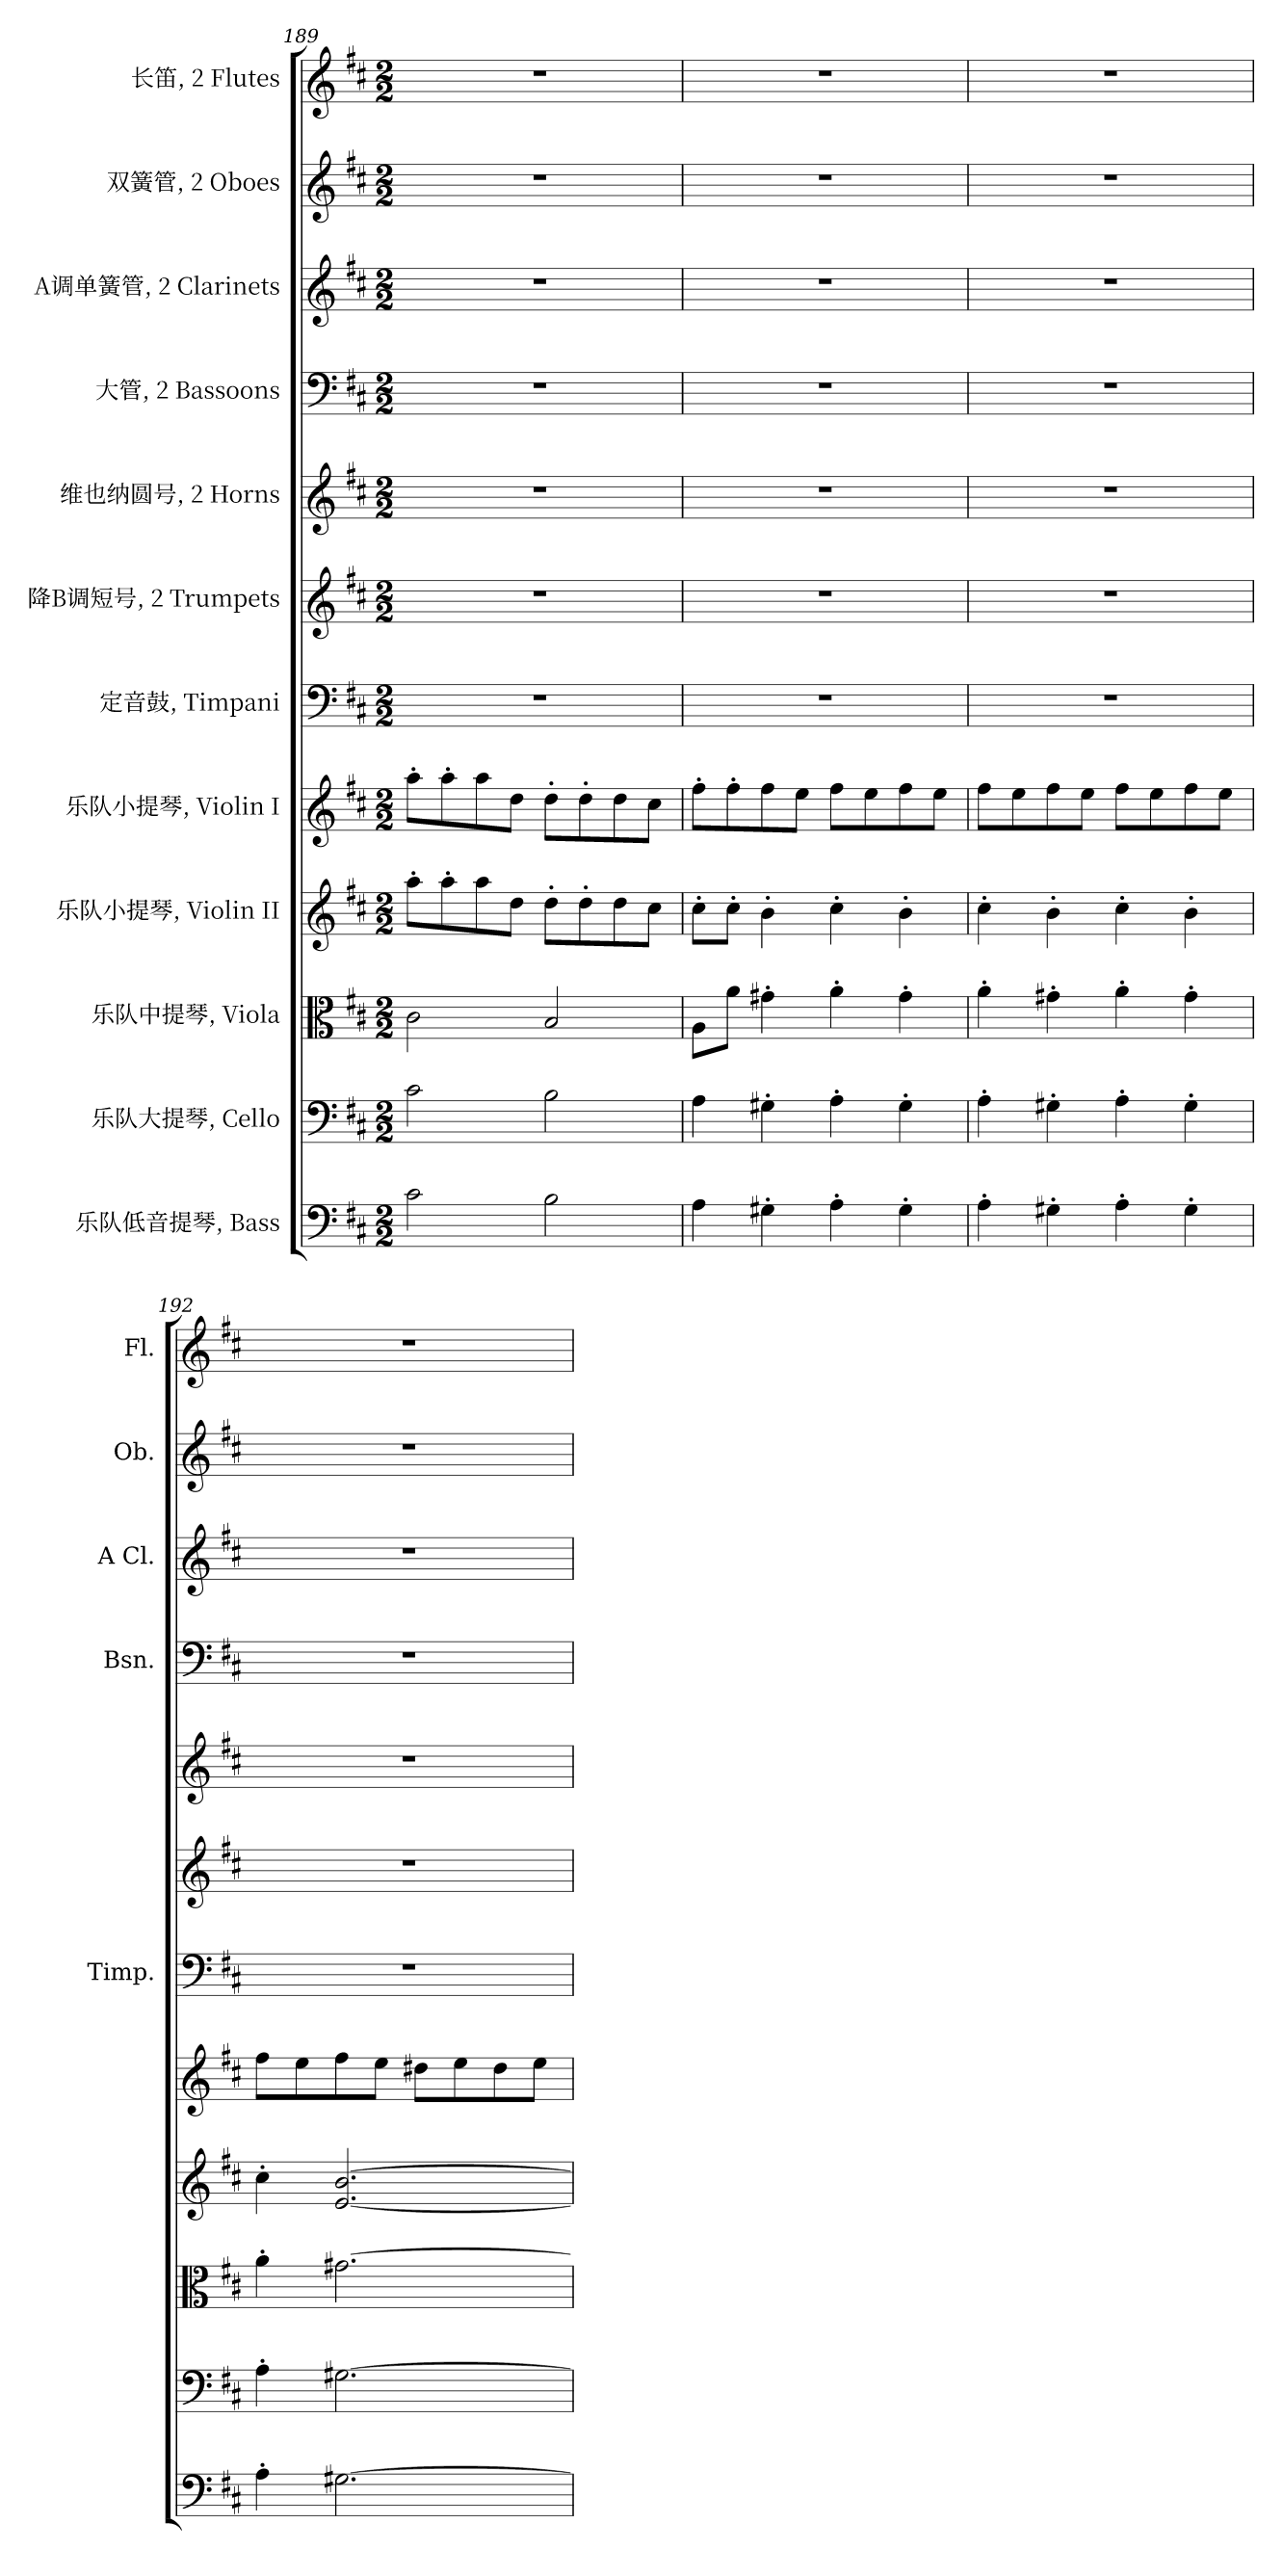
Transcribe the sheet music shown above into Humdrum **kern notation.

**kern	**kern	**kern	**kern	**kern	**kern	**kern	**kern	**kern	**kern	**kern	**kern
*part12	*part11	*part10	*part9	*part8	*part7	*part6	*part5	*part4	*part3	*part2	*part1
*staff12	*staff11	*staff10	*staff9	*staff8	*staff7	*staff6	*staff5	*staff4	*staff3	*staff2	*staff1
*I"乐队低音提琴, Bass	*I"乐队大提琴, Cello	*I"乐队中提琴, Viola	*I"乐队小提琴, Violin II	*I"乐队小提琴, Violin I	*I"定音鼓, Timpani	*I"降B调短号, 2 Trumpets	*I"维也纳圆号, 2 Horns	*I"大管, 2 Bassoons	*I"A调单簧管, 2 Clarinets	*I"双簧管, 2 Oboes	*I"长笛, 2 Flutes
*	*	*	*	*	*I'Timp.	*	*	*I'Bsn.	*I'A Cl.	*I'Ob.	*I'Fl.
*clefF4	*clefF4	*clefC3	*clefG2	*clefG2	*clefF4	*clefG2	*clefG2	*clefF4	*clefG2	*clefG2	*clefG2
*ITrd7c12	*	*	*	*	*	*ITrd1c2	*ITrd4c7	*	*ITrd2c3	*	*
*k[f#c#]	*k[f#c#]	*k[f#c#]	*k[f#c#]	*k[f#c#]	*k[f#c#]	*k[]	*k[f#]	*k[f#c#]	*k[f#c#g#d#a#]	*k[f#c#]	*k[f#c#]
*M2/2	*M2/2	*M2/2	*M2/2	*M2/2	*M2/2	*M2/2	*M2/2	*M2/2	*M2/2	*M2/2	*M2/2
=189	=189	=189	=189	=189	=189	=189	=189	=189	=189	=189	=189
2C#\	2c#\	2c#\	8aa'\L	8aa'\L	1r	1r	1r	1r	1r	1r	1r
.	.	.	8aa'\	8aa'\	.	.	.	.	.	.	.
.	.	.	8aa\	8aa\	.	.	.	.	.	.	.
.	.	.	8dd\J	8dd\J	.	.	.	.	.	.	.
2BB\	2B\	2B/	8dd'\L	8dd'\L	.	.	.	.	.	.	.
.	.	.	8dd'\	8dd'\	.	.	.	.	.	.	.
.	.	.	8dd\	8dd\	.	.	.	.	.	.	.
.	.	.	8cc#\J	8cc#\J	.	.	.	.	.	.	.
!!LO:PB:g=z
=190	=190	=190	=190	=190	=190	=190	=190	=190	=190	=190	=190
4AA\	4A\	8A\L	8cc#'\L	8ff#'\L	1r	1r	1r	1r	1r	1r	1r
.	.	8a\J	8cc#'\J	8ff#'\	.	.	.	.	.	.	.
4GG#X'\	4G#X'\	4g#X'\	4b'\	8ff#\	.	.	.	.	.	.	.
.	.	.	.	8ee\J	.	.	.	.	.	.	.
4AA'\	4A'\	4a'\	4cc#'\	8ff#\L	.	.	.	.	.	.	.
.	.	.	.	8ee\	.	.	.	.	.	.	.
4GG#'\	4G#'\	4g#'\	4b'\	8ff#\	.	.	.	.	.	.	.
.	.	.	.	8ee\J	.	.	.	.	.	.	.
=191	=191	=191	=191	=191	=191	=191	=191	=191	=191	=191	=191
4AA'\	4A'\	4a'\	4cc#'\	8ff#\L	1r	1r	1r	1r	1r	1r	1r
.	.	.	.	8ee\	.	.	.	.	.	.	.
4GG#X'\	4G#X'\	4g#X'\	4b'\	8ff#\	.	.	.	.	.	.	.
.	.	.	.	8ee\J	.	.	.	.	.	.	.
4AA'\	4A'\	4a'\	4cc#'\	8ff#\L	.	.	.	.	.	.	.
.	.	.	.	8ee\	.	.	.	.	.	.	.
4GG#'\	4G#'\	4g#'\	4b'\	8ff#\	.	.	.	.	.	.	.
.	.	.	.	8ee\J	.	.	.	.	.	.	.
=192	=192	=192	=192	=192	=192	=192	=192	=192	=192	=192	=192
4AA'\	4A'\	4a'\	4cc#'\	8ff#\L	1r	1r	1r	1r	1r	1r	1r
.	.	.	.	8ee\	.	.	.	.	.	.	.
[2.GG#X\	[2.G#X\	[2.g#X\	[2.e/ [2.b/	8ff#\	.	.	.	.	.	.	.
.	.	.	.	8ee\J	.	.	.	.	.	.	.
.	.	.	.	8dd#X\L	.	.	.	.	.	.	.
.	.	.	.	8ee\	.	.	.	.	.	.	.
.	.	.	.	8dd#\	.	.	.	.	.	.	.
.	.	.	.	8ee\J	.	.	.	.	.	.	.
=	=	=	=	=	=	=	=	=	=	=	=
*-	*-	*-	*-	*-	*-	*-	*-	*-	*-	*-	*-
